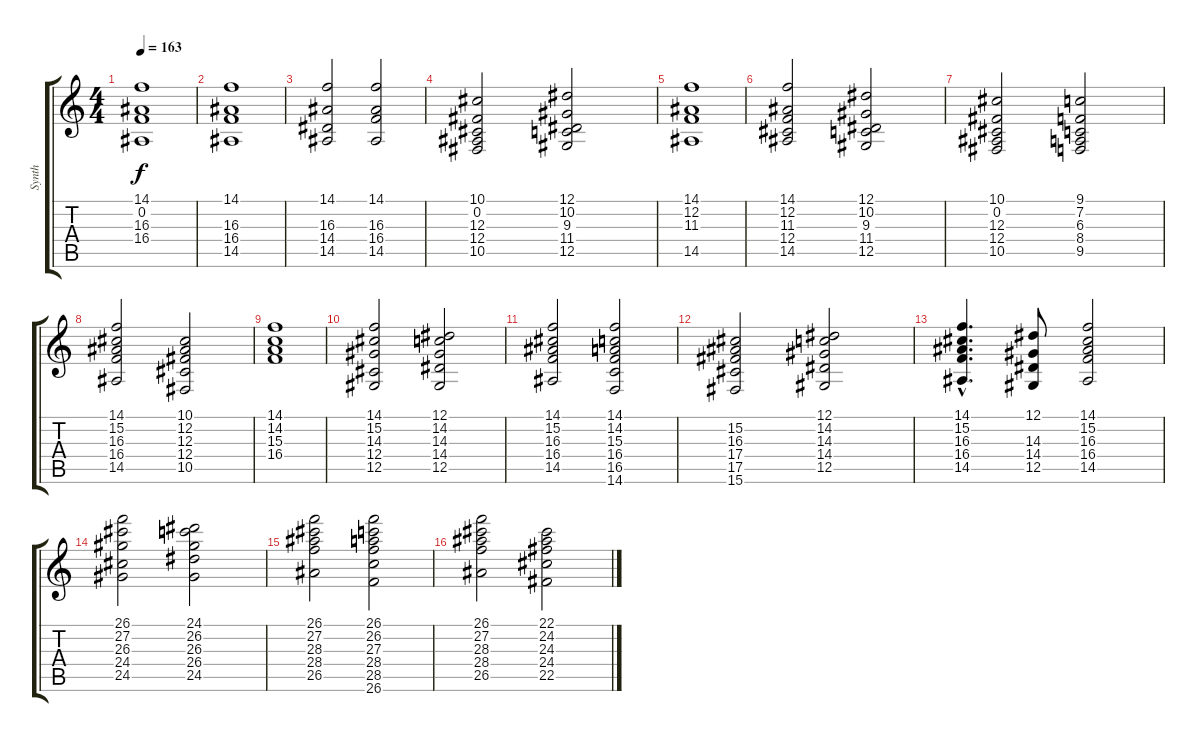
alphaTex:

\track ("Synth" "Synth") {instrument stringensemble1}
\staff {score tabs}
\tuning (Eb4 Bb3 Gb3 Db3 Ab2 Eb2) {hide}
\ts (4 4)
\tempo 163
\clef g2
\ks c
(14.1 0.2 16.3 16.4).1{dy f} |
(14.1 16.3 16.4 14.5).1 |
(14.1 16.3 14.4 14.5).2 (14.1 16.3 16.4 14.5).2 |
(10.1 0.2 12.3 12.4 10.5).2 (12.1 10.2 9.3 11.4 12.5).2 |
(14.1 12.2 11.3 14.5).1 |
(14.1 12.2 11.3 12.4 14.5).2 (12.1 10.2 9.3 11.4 12.5).2 |
(10.1 0.2 12.3 12.4 10.5).2 (9.1 7.2 6.3 8.4 9.5).2 |
(14.1 15.2 16.3 16.4 14.5).2 (10.1 12.2 12.3 12.4 10.5).2 |
(14.1 14.2 15.3 16.4).1 |
(14.1 15.2 14.3 12.4 12.5).2 (12.1 14.2 14.3 14.4 12.5).2 |
(14.1 15.2 16.3 16.4 14.5).2 (14.1 14.2 15.3 16.4 16.5 14.6).2 |
(15.2 16.3 17.4 17.5 15.6).2 (12.1 14.2 14.3 14.4 12.5).2 |
(14.1{hac} 15.2{hac} 16.3{hac} 16.4{hac} 14.5{hac}).4{d} (12.1 14.3 14.4 12.5).8 (14.1 15.2 16.3 16.4 14.5).2 |
(26.1 27.2 26.3 24.4 24.5).2 (24.1 26.2 26.3 26.4 24.5).2 |
(26.1 27.2 28.3 28.4 26.5).2 (26.1 26.2 27.3 28.4 28.5 26.6).2 |
(26.1 27.2 28.3 28.4 26.5).2 (22.1 24.2 24.3 24.4 22.5).2
